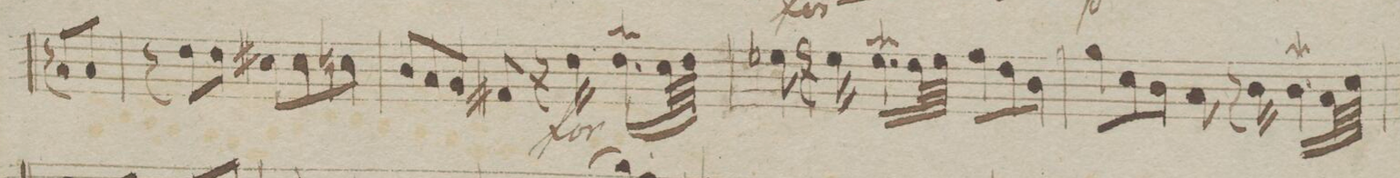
**kern	**dynam
*I"Violio 1mo	*
*clefG2	*
*k[b-e-]	*
*M6/8	*
8r	.
8a/L	.
8a/J	.
=37	=37
8r	.
8dd\L	.
8dd\J	.
8cc#X\L	.
8cc#\	.
8ccn\J	.
=38	=38
8b-\L	.
8a/	.
8g/J	.
8f#X/	.
16r	.
16dd\	f
16.dd\WLL	.
*64\right	*
64cc\LL	.
64dd\JJJJ	.
=39	=39
8ee-X\	.
16r	.
16ee-\	.
16.ee-\wLL	.
64dd\LL	.
64ee-\JJJJ	.
8ff\L	.
8dd\	.
8b-\J	.
=40	=40
8gg\L	.
8cc\	.
8b-\J	.
8a\	.
16r	.
16b-\	.
16.b-\wLL	.
64a\LL	.
64cc\JJJJ	.
=41	=41
*-	*-
